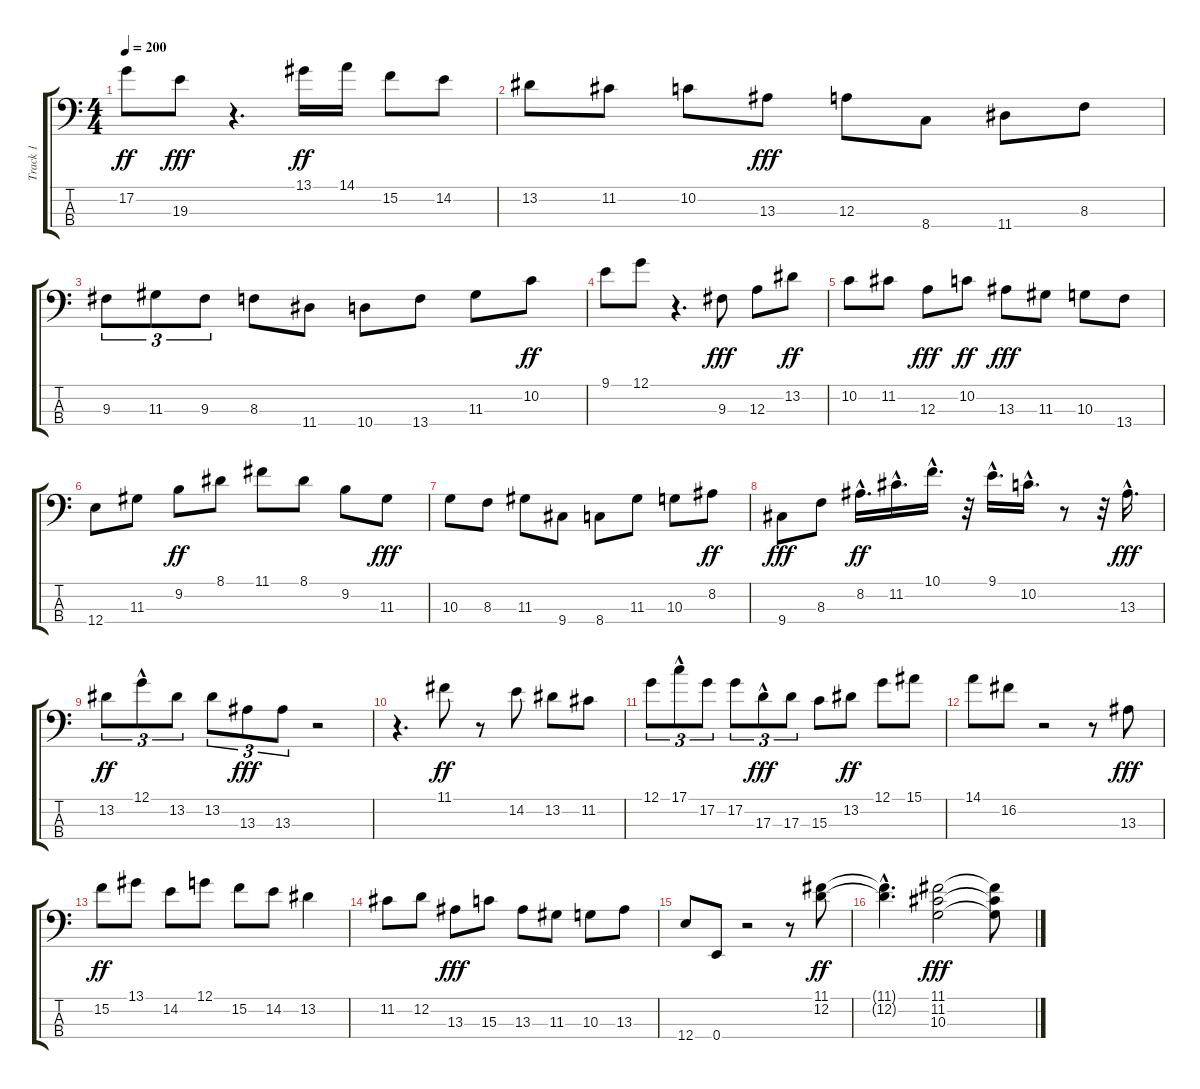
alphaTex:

\track ("Track 1" "Track 1") {instrument fretlessbass}
\staff {score tabs}
\tuning (G2 D2 A1 E1) {hide}
\ts (4 4)
\tempo 200
\clef f4
\ks c
17.2.8{dy ff} 19.3.8{dy fff} r.4{d} 13.1.16{dy ff} 14.1.16 15.2.8 14.2.8 |
13.2.8 11.2.8 10.2.8 13.3.8{dy fff} 12.3.8 8.4.8 11.4.8 8.3.8 |
9.3.8{tu (3 2)} 11.3.8{tu (3 2)} 9.3.8{tu (3 2)} 8.3.8 11.4.8 10.4.8 13.4.8 11.3.8 10.2.8{dy ff} |
9.1.8 12.1.8 r.4{d} 9.3.8{dy fff} 12.3.8 13.2.8{dy ff} |
10.2.8 11.2.8 12.3.8{dy fff} 10.2.8{dy ff} 13.3.8{dy fff} 11.3.8 10.3.8 13.4.8 |
12.4.8 11.3.8 9.2.8{dy ff} 8.1.8 11.1.8 8.1.8 9.2.8 11.3.8{dy fff} |
10.3.8 8.3.8 11.3.8 9.4.8 8.4.8 11.3.8 10.3.8 8.2.8{dy ff} |
9.4.8{dy fff} 8.3.8 8.2{hac}.16{d dy ff} 11.2{hac}.16{d} 10.1{hac}.16{d} r.32 9.1{hac}.16{d} 10.2{hac}.16{d} r.8 r.32 13.3{hac}.16{d dy fff} |
13.2.8{tu (3 2) dy ff} 12.1{hac}.8{tu (3 2)} 13.2.8{tu (3 2)} 13.2.8{tu (3 2)} 13.3.8{tu (3 2) dy fff} 13.3.8{tu (3 2)} r.2 |
r.4{d} 11.1.8{dy ff} r.8 14.2.8 13.2.8 11.2.8 |
12.1.8{tu (3 2)} 17.1{hac}.8{tu (3 2)} 17.2.8{tu (3 2)} 17.2.8{tu (3 2)} 17.3{hac}.8{tu (3 2) dy fff} 17.3.8{tu (3 2)} 15.3.8 13.2.8{dy ff} 12.1.8 15.1.8 |
14.1.8 16.2.8 r.2 r.8 13.3.8{dy fff} |
15.2.8{dy ff} 13.1.8 14.2.8 12.1.8 15.2.8 14.2.8 13.2.4 |
11.2.8 12.2.8 13.3.8{dy fff} 15.3.8 13.3.8 11.3.8 10.3.8 13.3.8 |
12.4.8 0.4.8 r.2 r.8 (11.1 12.2).8{dy ff} |
(11.1{hac t} 12.2{hac t}).4{d} (11.1 11.2 10.3).2{dy fff} (11.1{t} 11.2{t} 10.3{t}).8
